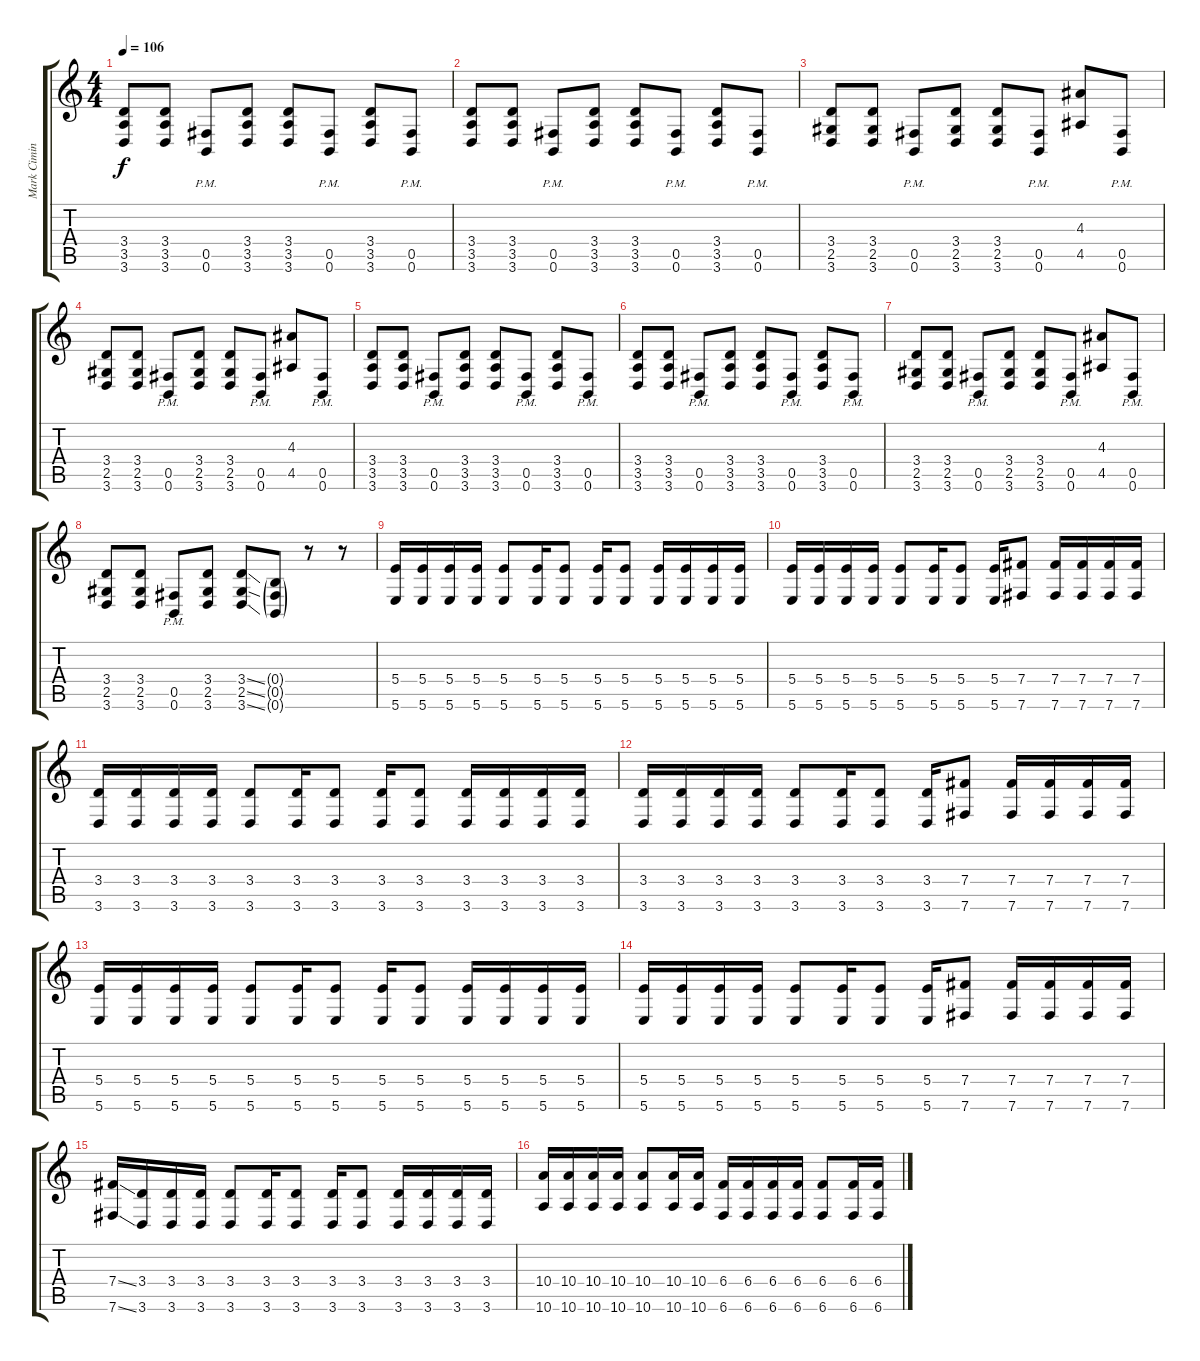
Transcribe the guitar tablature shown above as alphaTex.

\track ("Mark Cimino" "Mark Cimin") {instrument distortionguitar}
\staff {score tabs}
\tuning (Eb4 B3 Gb3 B2 Gb2 B1) {hide}
\ts (4 4)
\tempo 106
\clef g2
\ks c
(3.4 3.5 3.6).8{dy f} (3.4 3.5 3.6).8 (0.5{pm} 0.6{pm}).8 (3.4 3.5 3.6).8 (3.4 3.5 3.6).8 (0.5{pm} 0.6{pm}).8 (3.4 3.5 3.6).8 (0.5{pm} 0.6{pm}).8 |
(3.4 3.5 3.6).8 (3.4 3.5 3.6).8 (0.5{pm} 0.6{pm}).8 (3.4 3.5 3.6).8 (3.4 3.5 3.6).8 (0.5{pm} 0.6{pm}).8 (3.4 3.5 3.6).8 (0.5{pm} 0.6{pm}).8 |
(3.4 2.5 3.6).8 (3.4 2.5 3.6).8 (0.5{pm} 0.6{pm}).8 (3.4 2.5 3.6).8 (3.4 2.5 3.6).8 (0.5{pm} 0.6{pm}).8 (4.3 4.5).8 (0.5{pm} 0.6{pm}).8 |
(3.4 2.5 3.6).8 (3.4 2.5 3.6).8 (0.5{pm} 0.6{pm}).8 (3.4 2.5 3.6).8 (3.4 2.5 3.6).8 (0.5{pm} 0.6{pm}).8 (4.3 4.5).8 (0.5{pm} 0.6{pm}).8 |
(3.4 3.5 3.6).8 (3.4 3.5 3.6).8 (0.5{pm} 0.6{pm}).8 (3.4 3.5 3.6).8 (3.4 3.5 3.6).8 (0.5{pm} 0.6{pm}).8 (3.4 3.5 3.6).8 (0.5{pm} 0.6{pm}).8 |
(3.4 3.5 3.6).8 (3.4 3.5 3.6).8 (0.5{pm} 0.6{pm}).8 (3.4 3.5 3.6).8 (3.4 3.5 3.6).8 (0.5{pm} 0.6{pm}).8 (3.4 3.5 3.6).8 (0.5{pm} 0.6{pm}).8 |
(3.4 2.5 3.6).8 (3.4 2.5 3.6).8 (0.5{pm} 0.6{pm}).8 (3.4 2.5 3.6).8 (3.4 2.5 3.6).8 (0.5{pm} 0.6{pm}).8 (4.3 4.5).8 (0.5{pm} 0.6{pm}).8 |
(3.4 2.5 3.6).8 (3.4 2.5 3.6).8 (0.5{pm} 0.6{pm}).8 (3.4 2.5 3.6).8 (3.4{ss} 2.5{ss} 3.6{ss}).8 (0.4{g} 0.5{g} 0.6{g}).8 r.8 r.8 |
(5.4 5.6).16 (5.4 5.6).16 (5.4 5.6).16 (5.4 5.6).16 (5.4 5.6).8 (5.4 5.6).16 (5.4 5.6).8 (5.4 5.6).16 (5.4 5.6).8 (5.4 5.6).16 (5.4 5.6).16 (5.4 5.6).16 (5.4 5.6).16 |
(5.4 5.6).16 (5.4 5.6).16 (5.4 5.6).16 (5.4 5.6).16 (5.4 5.6).8 (5.4 5.6).16 (5.4 5.6).8 (5.4 5.6).16 (7.4 7.6).8 (7.4 7.6).16 (7.4 7.6).16 (7.4 7.6).16 (7.4 7.6).16 |
(3.4 3.6).16 (3.4 3.6).16 (3.4 3.6).16 (3.4 3.6).16 (3.4 3.6).8 (3.4 3.6).16 (3.4 3.6).8 (3.4 3.6).16 (3.4 3.6).8 (3.4 3.6).16 (3.4 3.6).16 (3.4 3.6).16 (3.4 3.6).16 |
(3.4 3.6).16 (3.4 3.6).16 (3.4 3.6).16 (3.4 3.6).16 (3.4 3.6).8 (3.4 3.6).16 (3.4 3.6).8 (3.4 3.6).16 (7.4 7.6).8 (7.4 7.6).16 (7.4 7.6).16 (7.4 7.6).16 (7.4 7.6).16 |
(5.4 5.6).16 (5.4 5.6).16 (5.4 5.6).16 (5.4 5.6).16 (5.4 5.6).8 (5.4 5.6).16 (5.4 5.6).8 (5.4 5.6).16 (5.4 5.6).8 (5.4 5.6).16 (5.4 5.6).16 (5.4 5.6).16 (5.4 5.6).16 |
(5.4 5.6).16 (5.4 5.6).16 (5.4 5.6).16 (5.4 5.6).16 (5.4 5.6).8 (5.4 5.6).16 (5.4 5.6).8 (5.4 5.6).16 (7.4 7.6).8 (7.4 7.6).16 (7.4 7.6).16 (7.4 7.6).16 (7.4 7.6).16 |
(7.4{ss} 7.6{ss}).16 (3.4 3.6).16 (3.4 3.6).16 (3.4 3.6).16 (3.4 3.6).8 (3.4 3.6).16 (3.4 3.6).8 (3.4 3.6).16 (3.4 3.6).8 (3.4 3.6).16 (3.4 3.6).16 (3.4 3.6).16 (3.4 3.6).16 |
(10.4 10.6).16 (10.4 10.6).16 (10.4 10.6).16 (10.4 10.6).16 (10.4 10.6).8 (10.4 10.6).16 (10.4 10.6).16 (6.4 6.6).16 (6.4 6.6).16 (6.4 6.6).16 (6.4 6.6).16 (6.4 6.6).8 (6.4 6.6).16 (6.4 6.6).16
